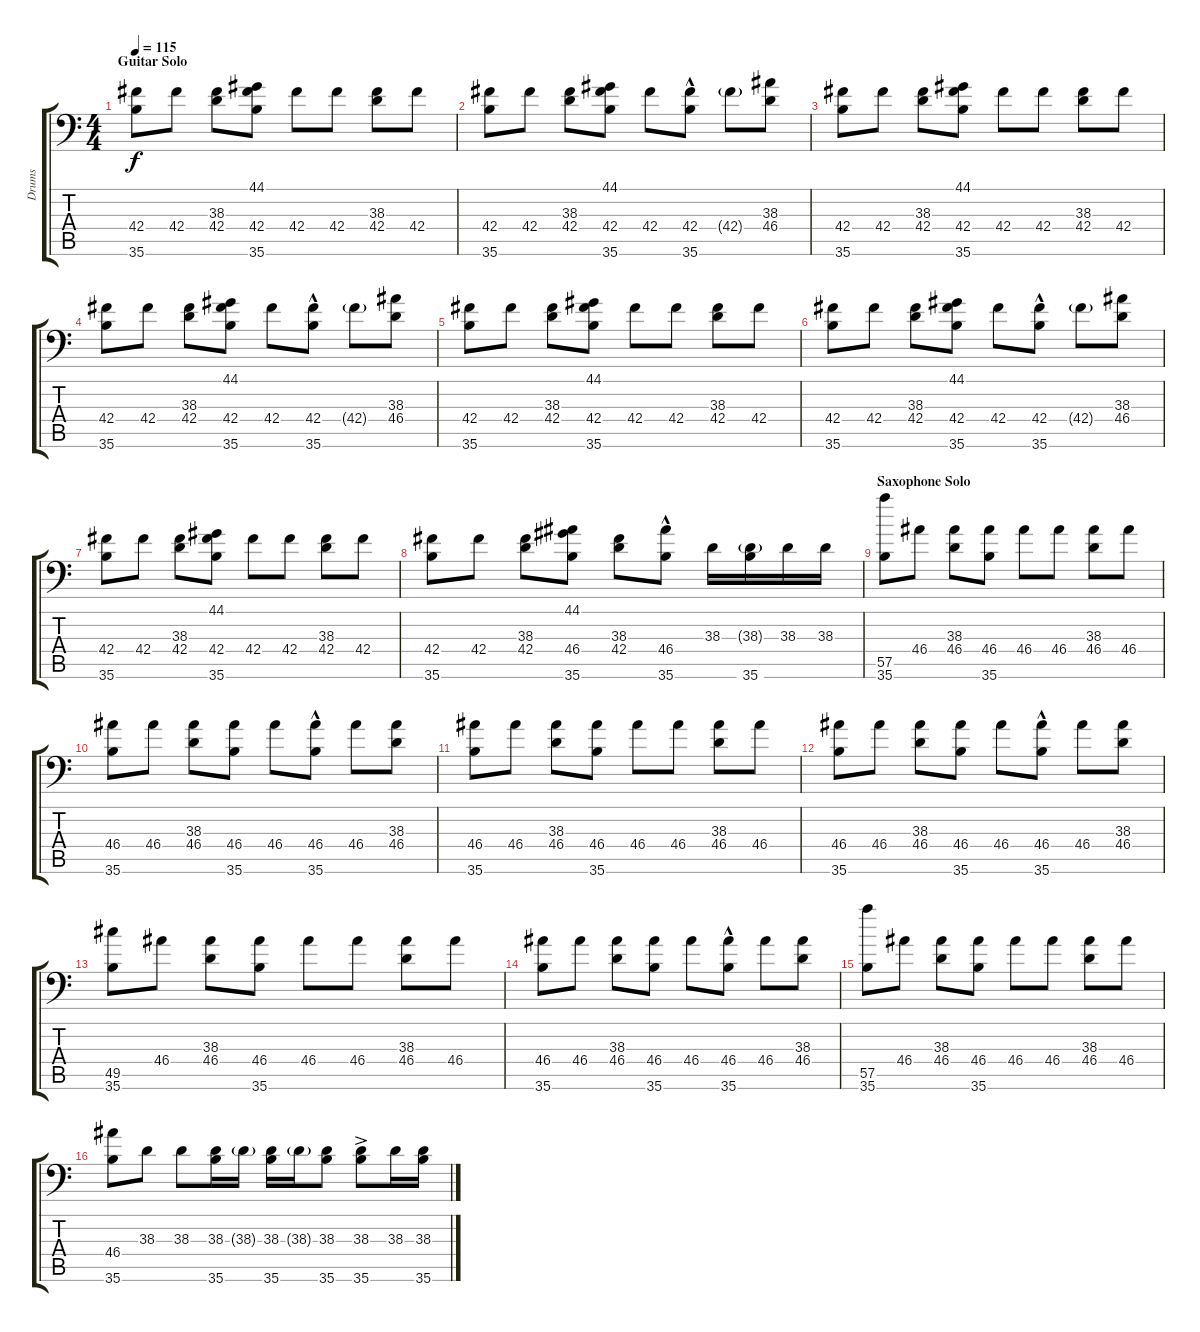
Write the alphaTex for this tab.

\track ("Drums" "Drums") {instrument acousticgrandpiano}
\staff {score tabs}
\tuning (C-1 C-1 C-1 C-1 C-1 C-1) {hide}
\ts (4 4)
\section ("" "Guitar Solo")
\tempo 115
\clef f4
\ks c
(42.4 35.6).8{dy f} 42.4.8 (38.3 42.4).8 (44.1 42.4 35.6).8 42.4.8 42.4.8 (38.3 42.4).8 42.4.8 |
(42.4 35.6).8 42.4.8 (38.3 42.4).8 (44.1 42.4 35.6).8 42.4.8 (42.4 35.6{hac}).8 42.4{g}.8 (38.3 46.4).8 |
(42.4 35.6).8 42.4.8 (38.3 42.4).8 (44.1 42.4 35.6).8 42.4.8 42.4.8 (38.3 42.4).8 42.4.8 |
(42.4 35.6).8 42.4.8 (38.3 42.4).8 (44.1 42.4 35.6).8 42.4.8 (42.4 35.6{hac}).8 42.4{g}.8 (38.3 46.4).8 |
(42.4 35.6).8 42.4.8 (38.3 42.4).8 (44.1 42.4 35.6).8 42.4.8 42.4.8 (38.3 42.4).8 42.4.8 |
(42.4 35.6).8 42.4.8 (38.3 42.4).8 (44.1 42.4 35.6).8 42.4.8 (42.4 35.6{hac}).8 42.4{g}.8 (38.3 46.4).8 |
(42.4 35.6).8 42.4.8 (38.3 42.4).8 (44.1 42.4 35.6).8 42.4.8 42.4.8 (38.3 42.4).8 42.4.8 |
(42.4 35.6).8 42.4.8 (38.3 42.4).8 (44.1 46.4 35.6).8 (38.3 42.4).8 (46.4 35.6{hac}).8 38.3.16 (38.3{g} 35.6).16 38.3.16 38.3.16 |
\section ("" "Saxophone Solo")
(57.5 35.6).8 46.4.8 (38.3 46.4).8 (46.4 35.6).8 46.4.8 46.4.8 (38.3 46.4).8 46.4.8 |
(46.4 35.6).8 46.4.8 (38.3 46.4).8 (46.4 35.6).8 46.4.8 (46.4 35.6{hac}).8 46.4.8 (38.3 46.4).8 |
(46.4 35.6).8 46.4.8 (38.3 46.4).8 (46.4 35.6).8 46.4.8 46.4.8 (38.3 46.4).8 46.4.8 |
(46.4 35.6).8 46.4.8 (38.3 46.4).8 (46.4 35.6).8 46.4.8 (46.4 35.6{hac}).8 46.4.8 (38.3 46.4).8 |
(49.5 35.6).8 46.4.8 (38.3 46.4).8 (46.4 35.6).8 46.4.8 46.4.8 (38.3 46.4).8 46.4.8 |
(46.4 35.6).8 46.4.8 (38.3 46.4).8 (46.4 35.6).8 46.4.8 (46.4 35.6{hac}).8 46.4.8 (38.3 46.4).8 |
(57.5 35.6).8 46.4.8 (38.3 46.4).8 (46.4 35.6).8 46.4.8 46.4.8 (38.3 46.4).8 46.4.8 |
(46.4 35.6).8 38.3.8 38.3.8 (38.3 35.6).16 38.3{g}.16 (38.3 35.6).16 38.3{g}.16 (38.3 35.6).8 (38.3{ac} 35.6).8 38.3.16 (38.3 35.6).16
